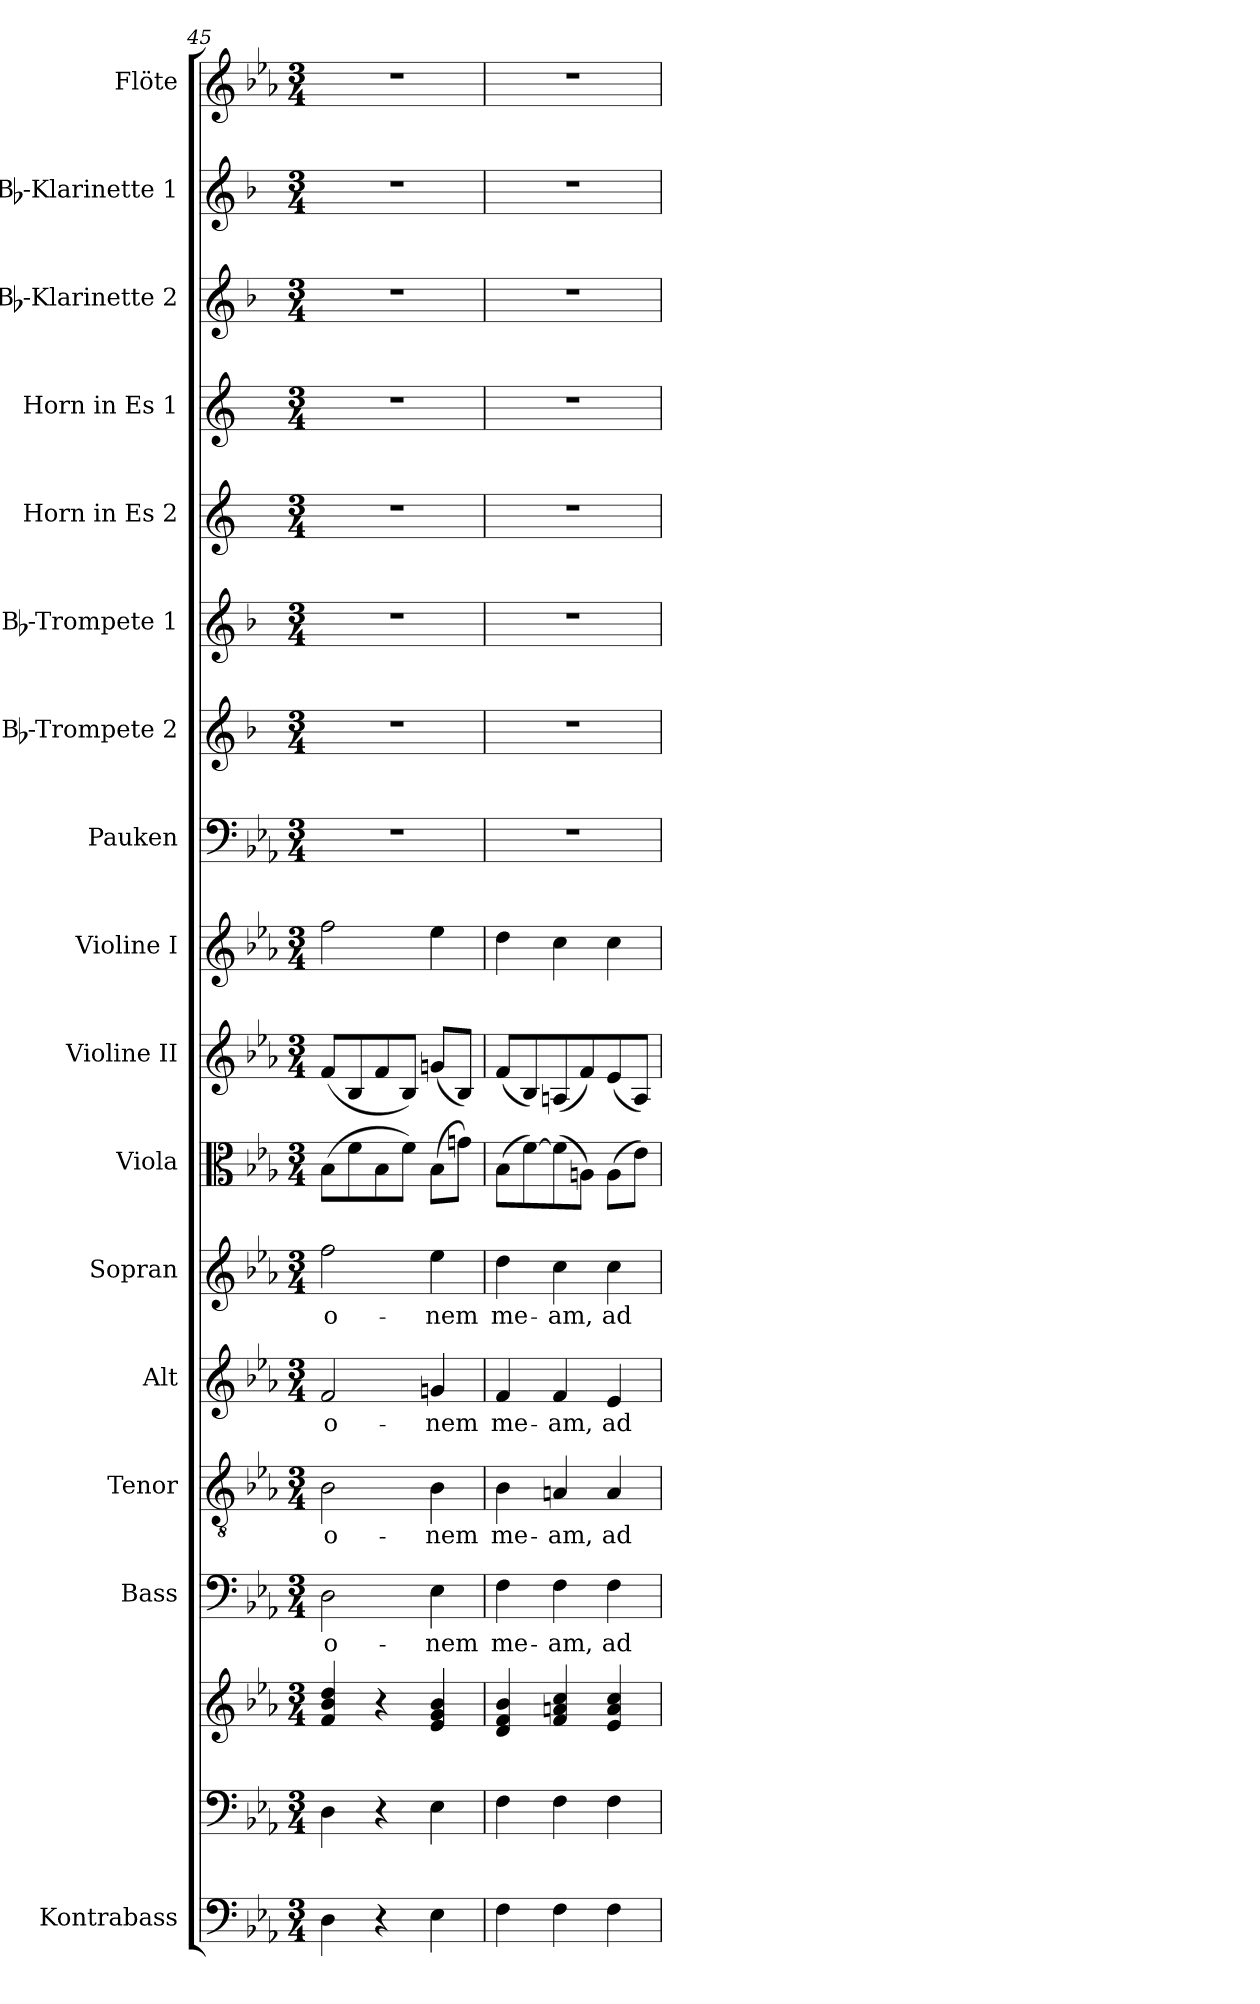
**kern	**kern	**kern	**kern	**text	**kern	**text	**kern	**text	**kern	**text	**kern	**kern	**kern	**kern	**kern	**kern	**kern	**kern	**kern	**kern	**kern
*part17	*part16	*part16	*part15	*part15	*part14	*part14	*part13	*part13	*part12	*part12	*part11	*part10	*part9	*part8	*part7	*part6	*part5	*part4	*part3	*part2	*part1
*staff18	*staff17	*staff16	*staff15	*staff15	*staff14	*staff14	*staff13	*staff13	*staff12	*staff12	*staff11	*staff10	*staff9	*staff8	*staff7	*staff6	*staff5	*staff4	*staff3	*staff2	*staff1
*I"Kontrabass	*	*	*I"Bass	*	*I"Tenor	*	*I"Alt	*	*I"Sopran	*	*I"Viola	*I"Violine II	*I"Violine I	*I"Pauken	*I"Bb-Trompete 2	*I"Bb-Trompete 1	*I"Horn in Es 2	*I"Horn in Es 1	*I"Bb-Klarinette 2	*I"Bb-Klarinette 1	*I"Flöte
*I'Kb.	*	*	*I'B.	*	*I'T.	*	*I'A.	*	*I'S.	*	*I'Vla.	*I'Vl. II	*I'Vl. I	*I'Pk.	*I'Bb Trp. 2	*I'Bb Trp. 1	*	*	*I'Bb Kl. 2	*I'Bb Kl. 1	*I'Fl.
*clefF4	*clefF4	*clefG2	*clefF4	*	*clefGv2	*	*clefG2	*	*clefG2	*	*clefC3	*clefG2	*clefG2	*clefF4	*clefG2	*clefG2	*clefG2	*clefG2	*clefG2	*clefG2	*clefG2
*ITrd7c12	*	*	*	*	*	*	*	*	*	*	*	*	*	*	*ITrd1c2	*ITrd1c2	*ITrd5c9	*ITrd5c9	*ITrd1c2	*ITrd1c2	*
*k[b-e-a-]	*k[b-e-a-]	*k[b-e-a-]	*k[b-e-a-]	*	*k[b-e-a-]	*	*k[b-e-a-]	*	*k[b-e-a-]	*	*k[b-e-a-]	*k[b-e-a-]	*k[b-e-a-]	*k[b-e-a-]	*k[b-e-a-]	*k[b-e-a-]	*k[b-e-a-]	*k[b-e-a-]	*k[b-e-a-]	*k[b-e-a-]	*k[b-e-a-]
*E-:	*E-:	*E-:	*E-:	*	*E-:	*	*E-:	*	*E-:	*	*E-:	*E-:	*E-:	*E-:	*E-:	*E-:	*E-:	*E-:	*E-:	*E-:	*E-:
*M3/4	*M3/4	*M3/4	*M3/4	*	*M3/4	*	*M3/4	*	*M3/4	*	*M3/4	*M3/4	*M3/4	*M3/4	*M3/4	*M3/4	*M3/4	*M3/4	*M3/4	*M3/4	*M3/4
=45	=45	=45	=45	=45	=45	=45	=45	=45	=45	=45	=45	=45	=45	=45	=45	=45	=45	=45	=45	=45	=45
!	!	!	!	!LO:LY:b	!	!LO:LY:b	!	!LO:LY:b	!	!LO:LY:b	!	!	!	!	!	!	!	!	!	!	!
4DD\	4D\	4f/ 4b-/ 4dd/	2D\	-o-	2B-\	-o-	2f/	-o-	2ff\	-o-	(>8B-\L	(<8f/L	2ff\	2.r	2.r	2.r	2.r	2.r	2.r	2.r	2.r
.	.	.	.	.	.	.	.	.	.	.	8f\	8B-/	.	.	.	.	.	.	.	.	.
4r	4r	4r	.	.	.	.	.	.	.	.	8B-\	8f/	.	.	.	.	.	.	.	.	.
.	.	.	.	.	.	.	.	.	.	.	8f\J)	8B-/J)	.	.	.	.	.	.	.	.	.
!	!	!	!	!LO:LY:b	!	!LO:LY:b	!	!LO:LY:b	!	!LO:LY:b	!	!	!	!	!	!	!	!	!	!	!
4EE-\	4E-\	4e-/ 4g/ 4b-/	4E-\	-nem	4B-\	-nem	4gn/	-nem	4ee-\	-nem	(>8B-\L	(<8gn/L	4ee-\	.	.	.	.	.	.	.	.
.	.	.	.	.	.	.	.	.	.	.	8gn\J)	8B-/J)	.	.	.	.	.	.	.	.	.
=46	=46	=46	=46	=46	=46	=46	=46	=46	=46	=46	=46	=46	=46	=46	=46	=46	=46	=46	=46	=46	=46
!	!	!	!	!LO:LY:b	!	!LO:LY:b	!	!LO:LY:b	!	!LO:LY:b	!	!	!	!	!	!	!	!	!	!	!
4FF\	4F\	4d/ 4f/ 4b-/	4F\	me-	4B-\	me-	4f/	me-	4dd\	me-	(>8B-\L	(<8f/L	4dd\	2.r	2.r	2.r	2.r	2.r	2.r	2.r	2.r
.	.	.	.	.	.	.	.	.	.	.	[8f\)	8B-/)	.	.	.	.	.	.	.	.	.
!	!	!	!	!LO:LY:b	!	!LO:LY:b	!	!LO:LY:b	!	!LO:LY:b	!	!	!	!	!	!	!	!	!	!	!
4FF\	4F\	4f/ 4an/ 4cc/	4F\	-am,	4An/	-am,	4f/	-am,	4cc\	-am,	(>8f\]	(<8An/	4cc\	.	.	.	.	.	.	.	.
.	.	.	.	.	.	.	.	.	.	.	8An\J)	8f/)	.	.	.	.	.	.	.	.	.
!	!	!	!	!LO:LY:b	!	!LO:LY:b	!	!LO:LY:b	!	!LO:LY:b	!	!	!	!	!	!	!	!	!	!	!
4FF\	4F\	4e-/ 4a/ 4cc/	4F\	ad	4A/	ad	4e-/	ad	4cc\	ad	(>8A\L	(<8e-/	4cc\	.	.	.	.	.	.	.	.
.	.	.	.	.	.	.	.	.	.	.	8e-\J)	8A/J)	.	.	.	.	.	.	.	.	.
=	=	=	=	=	=	=	=	=	=	=	=	=	=	=	=	=	=	=	=	=	=
*-	*-	*-	*-	*-	*-	*-	*-	*-	*-	*-	*-	*-	*-	*-	*-	*-	*-	*-	*-	*-	*-
